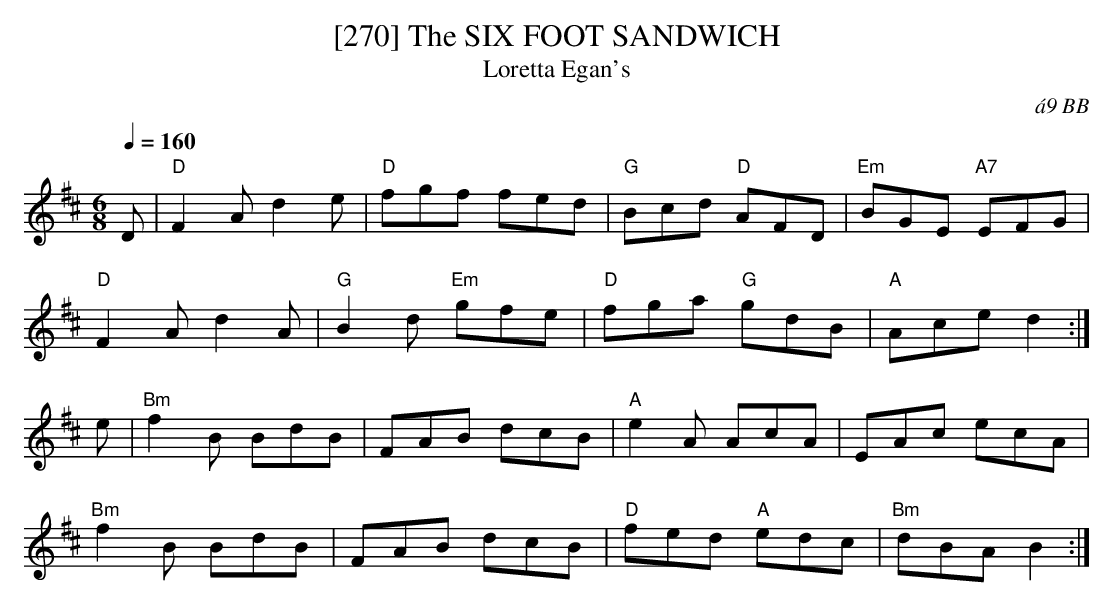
X:1
T:[270] The SIX FOOT SANDWICH
T:Loretta Egan's
C:\'a9 BB
L:1/8
M:6/8
Q:1/4=160
K:D
D|"D"F2A d2e|"D"fgf fed|"G"Bcd "D"AFD|"Em"BGE "A7"EFG|
"D"F2A d2A|"G" B2d "Em"gfe|"D" fga "G"gdB|"A"Ace d2 :|
e|"Bm"f2B BdB|FAB dcB|"A"e2A AcA|EAc ecA|
"Bm"f2B BdB|FAB dcB|"D"fed "A"edc|"Bm"dBA B2 :|
